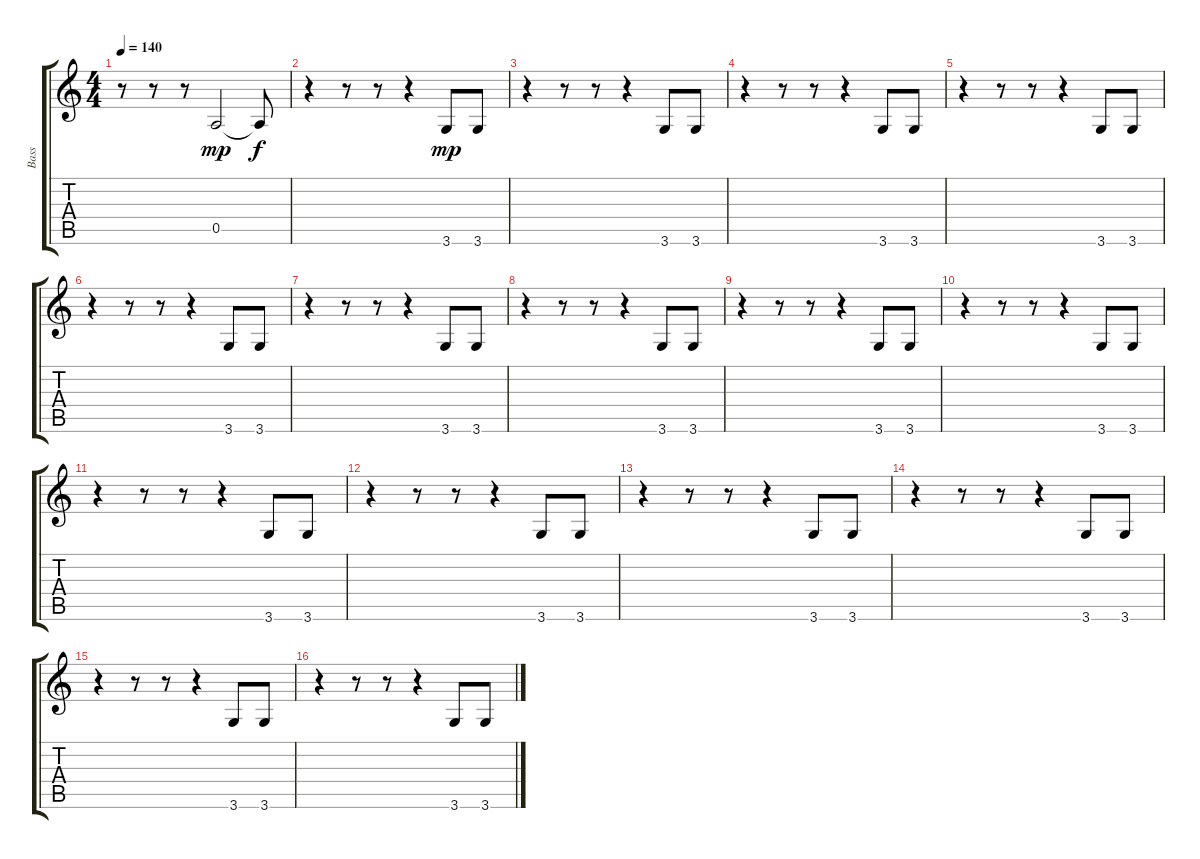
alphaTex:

\track ("Bass" "Bass") {instrument electricbassfinger}
\staff {score tabs}
\tuning (E4 B3 G3 D3 A2 E2) {hide}
\ts (4 4)
\tempo 140
\clef g2
\ks c
r.8{dy mp} r.8 r.8 0.5.2 0.5{t}.8{dy f} |
r.4 r.8 r.8 r.4 3.6.8{dy mp} 3.6.8 |
r.4 r.8 r.8 r.4 3.6.8 3.6.8 |
r.4 r.8 r.8 r.4 3.6.8 3.6.8 |
r.4 r.8 r.8 r.4 3.6.8 3.6.8 |
r.4 r.8 r.8 r.4 3.6.8 3.6.8 |
r.4 r.8 r.8 r.4 3.6.8 3.6.8 |
r.4 r.8 r.8 r.4 3.6.8 3.6.8 |
r.4 r.8 r.8 r.4 3.6.8 3.6.8 |
r.4 r.8 r.8 r.4 3.6.8 3.6.8 |
r.4 r.8 r.8 r.4 3.6.8 3.6.8 |
r.4 r.8 r.8 r.4 3.6.8 3.6.8 |
r.4 r.8 r.8 r.4 3.6.8 3.6.8 |
r.4 r.8 r.8 r.4 3.6.8 3.6.8 |
r.4 r.8 r.8 r.4 3.6.8 3.6.8 |
r.4 r.8 r.8 r.4 3.6.8 3.6.8
